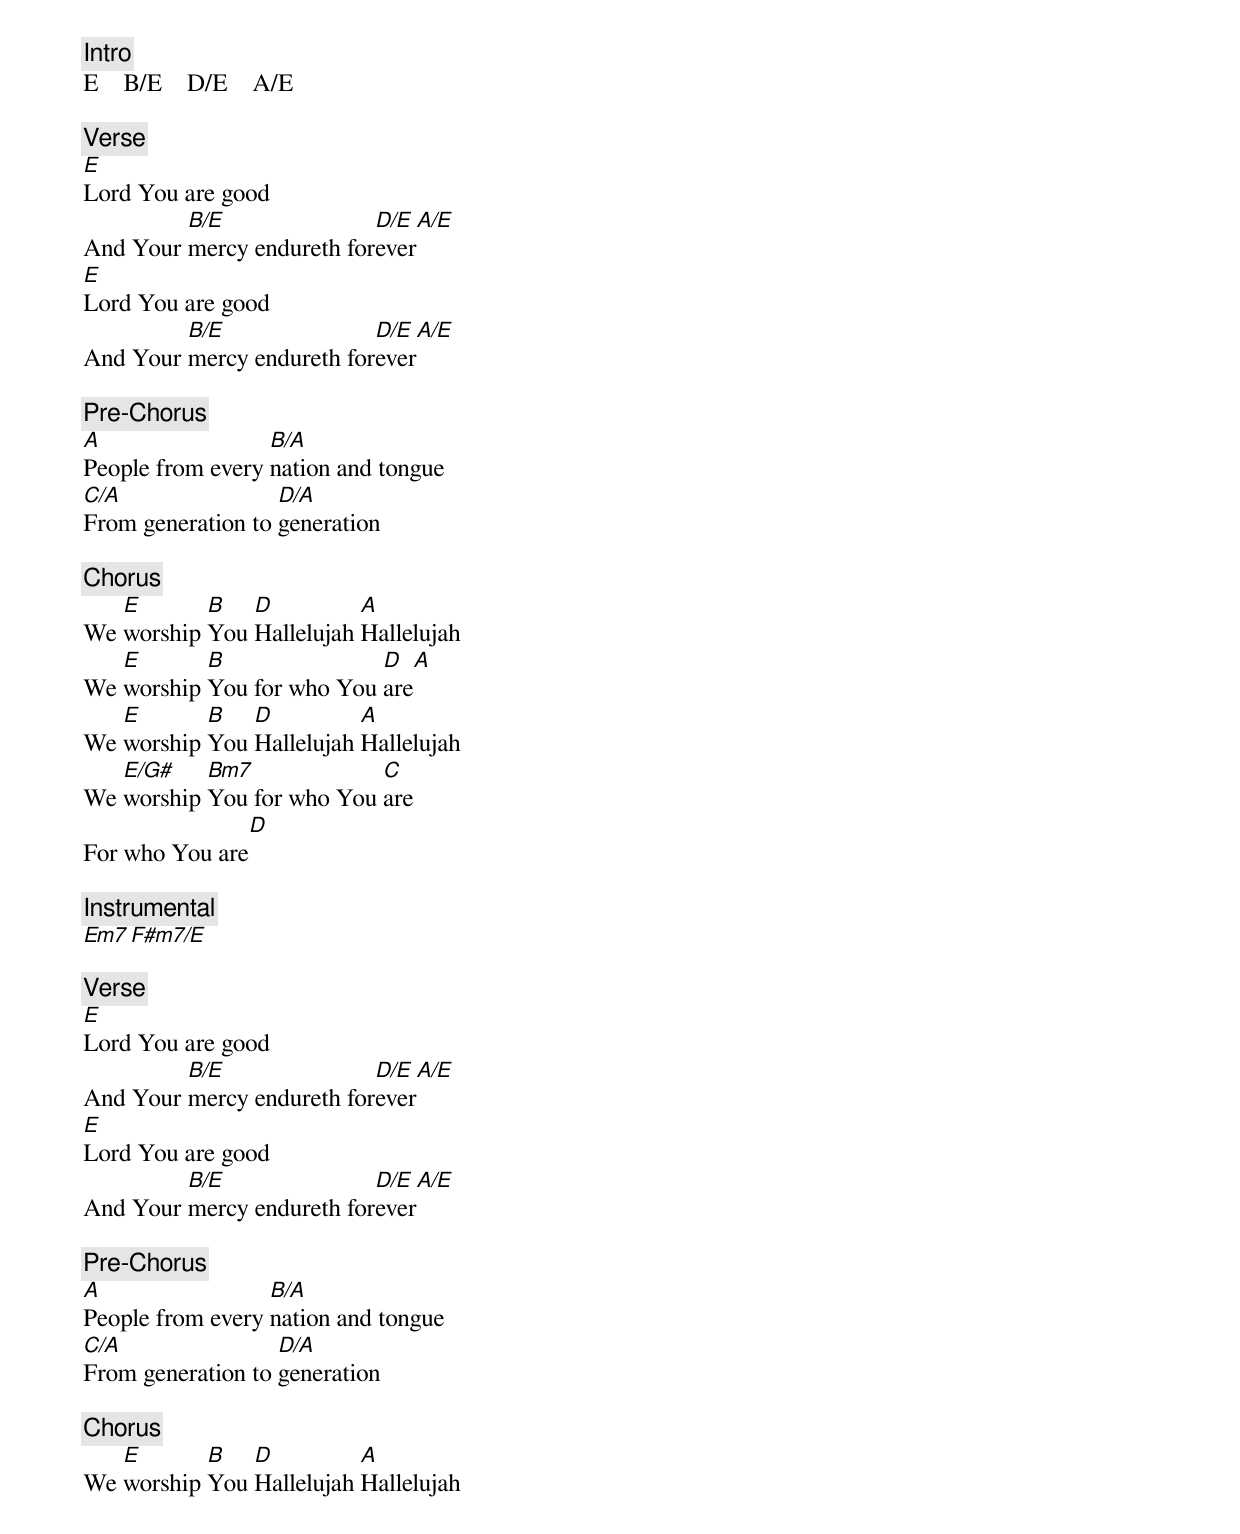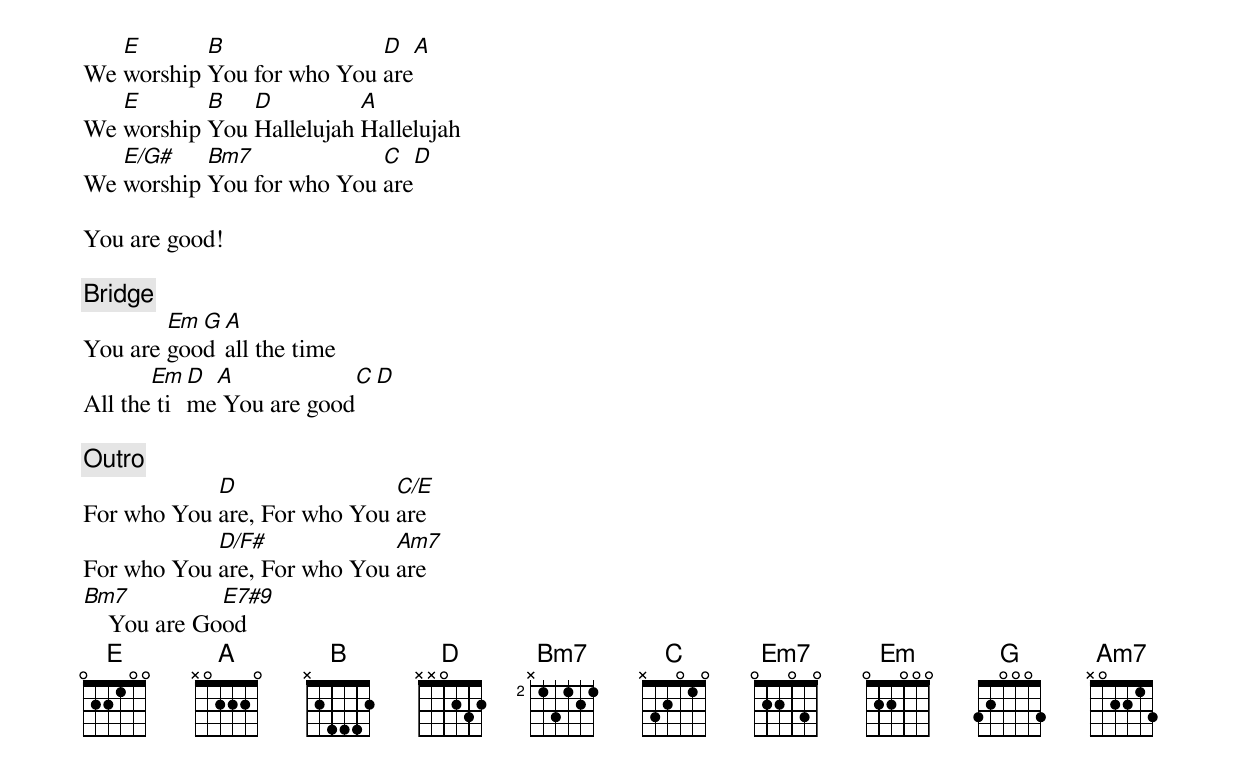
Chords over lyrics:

[Intro]
E    B/E    D/E    A/E

[Verse]
E
Lord You are good
         B/E               D/E   A/E
And Your mercy endureth forever
E
Lord You are good
         B/E               D/E   A/E
And Your mercy endureth forever

[Pre-Chorus]
A                 B/A
People from every nation and tongue
C/A                D/A
From generation to generation

[Chorus]
   E       B   D          A
We worship You Hallelujah Hallelujah
   E       B               D   A
We worship You for who You are
   E       B   D          A
We worship You Hallelujah Hallelujah
   E/G#    Bm7             C
We worship You for who You are
               D
For who You are

[Instrumental]
Em7   F#m7/E

[Verse]
E
Lord You are good
         B/E               D/E   A/E
And Your mercy endureth forever
E
Lord You are good
         B/E               D/E   A/E
And Your mercy endureth forever

[Pre-Chorus]
A                 B/A
People from every nation and tongue
C/A                D/A
From generation to generation

[Chorus]
   E       B   D          A
We worship You Hallelujah Hallelujah
   E       B               D   A
We worship You for who You are
   E       B   D          A
We worship You Hallelujah Hallelujah
   E/G#    Bm7             C    D
We worship You for who You are

You are good!

[Bridge]
        Em G A
You are good all the time
       Em D A              C D
All the time You are good

[Outro]
            D                C/E
For who You are, For who You are
            D/F#             Am7
For who You are, For who You are
Bm7           E7#9
    You are Good
